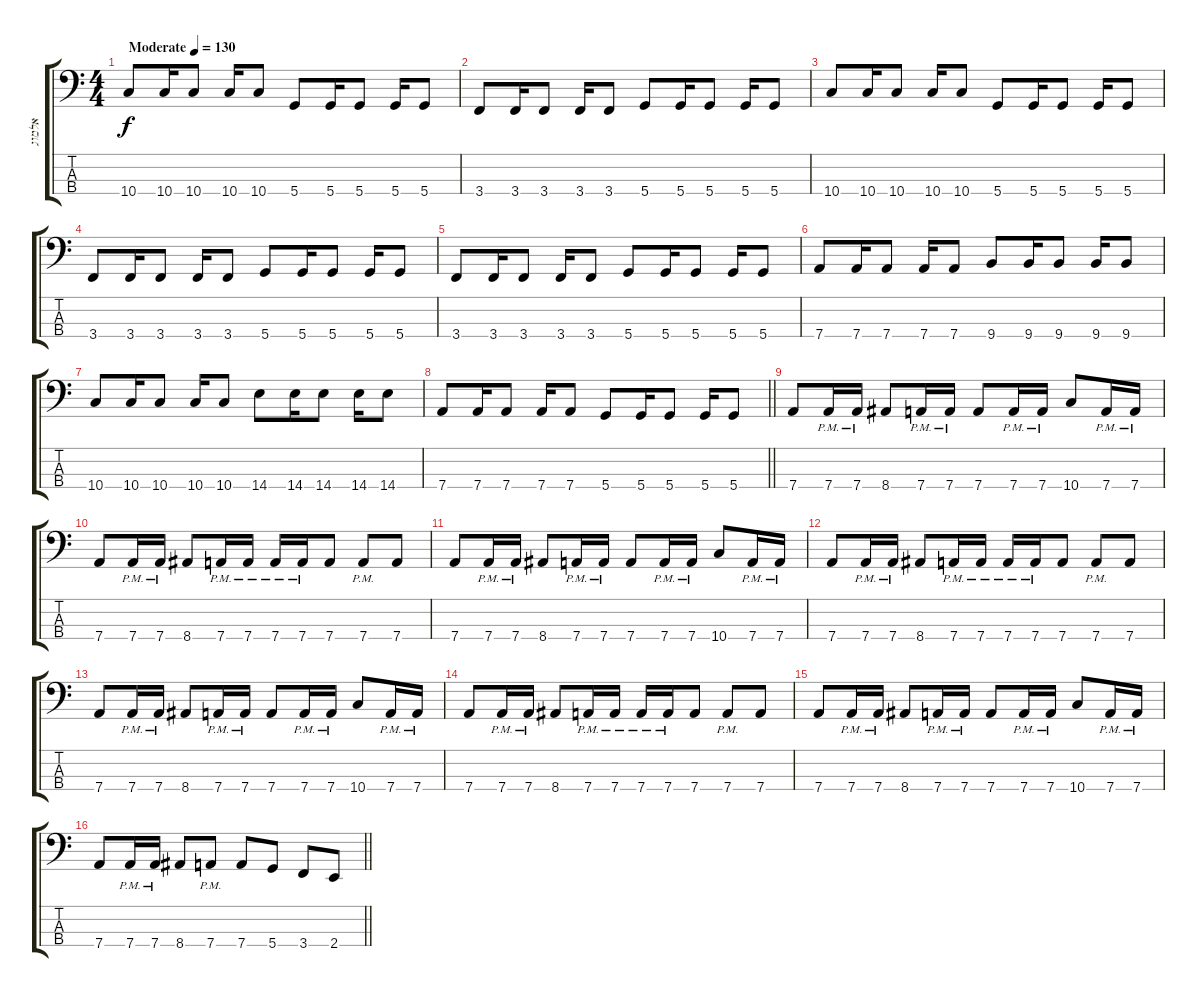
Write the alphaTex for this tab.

\track ("אלמוג" "אלמוג") {instrument electricbasspick}
\staff {score tabs}
\tuning (G2 D2 A1 D1) {hide}
\ts (4 4)
\tempo (130 "Moderate")
\clef f4
\ks c
10.4.8{dy f instrument electricbasspick} 10.4.16 10.4.8 10.4.16 10.4.8 5.4.8 5.4.16 5.4.8 5.4.16 5.4.8 |
3.4.8 3.4.16 3.4.8 3.4.16 3.4.8 5.4.8 5.4.16 5.4.8 5.4.16 5.4.8 |
10.4.8 10.4.16 10.4.8 10.4.16 10.4.8 5.4.8 5.4.16 5.4.8 5.4.16 5.4.8 |
3.4.8 3.4.16 3.4.8 3.4.16 3.4.8 5.4.8 5.4.16 5.4.8 5.4.16 5.4.8 |
3.4.8 3.4.16 3.4.8 3.4.16 3.4.8 5.4.8 5.4.16 5.4.8 5.4.16 5.4.8 |
7.4.8 7.4.16 7.4.8 7.4.16 7.4.8 9.4.8 9.4.16 9.4.8 9.4.16 9.4.8 |
10.4.8 10.4.16 10.4.8 10.4.16 10.4.8 14.4.8 14.4.16 14.4.8 14.4.16 14.4.8 |
\barLineRight lightlight
7.4.8 7.4.16 7.4.8 7.4.16 7.4.8 5.4.8 5.4.16 5.4.8 5.4.16 5.4.8 |
7.4.8 7.4{pm}.16 7.4{pm}.16 8.4.8 7.4{pm}.16 7.4{pm}.16 7.4.8 7.4{pm}.16 7.4{pm}.16 10.4.8 7.4{pm}.16 7.4{pm}.16 |
7.4.8 7.4{pm}.16 7.4{pm}.16 8.4.8 7.4{pm}.16 7.4{pm}.16 7.4{pm}.16 7.4{pm}.16 7.4.8 7.4{pm}.8 7.4.8 |
7.4.8 7.4{pm}.16 7.4{pm}.16 8.4.8 7.4{pm}.16 7.4{pm}.16 7.4.8 7.4{pm}.16 7.4{pm}.16 10.4.8 7.4{pm}.16 7.4{pm}.16 |
7.4.8 7.4{pm}.16 7.4{pm}.16 8.4.8 7.4{pm}.16 7.4{pm}.16 7.4{pm}.16 7.4{pm}.16 7.4.8 7.4{pm}.8 7.4.8 |
7.4.8 7.4{pm}.16 7.4{pm}.16 8.4.8 7.4{pm}.16 7.4{pm}.16 7.4.8 7.4{pm}.16 7.4{pm}.16 10.4.8 7.4{pm}.16 7.4{pm}.16 |
7.4.8 7.4{pm}.16 7.4{pm}.16 8.4.8 7.4{pm}.16 7.4{pm}.16 7.4{pm}.16 7.4{pm}.16 7.4.8 7.4{pm}.8 7.4.8 |
7.4.8 7.4{pm}.16 7.4{pm}.16 8.4.8 7.4{pm}.16 7.4{pm}.16 7.4.8 7.4{pm}.16 7.4{pm}.16 10.4.8 7.4{pm}.16 7.4{pm}.16 |
\barLineRight lightlight
7.4.8 7.4{pm}.16 7.4{pm}.16 8.4.8 7.4{pm}.8 7.4.8 5.4.8 3.4.8 2.4.8
